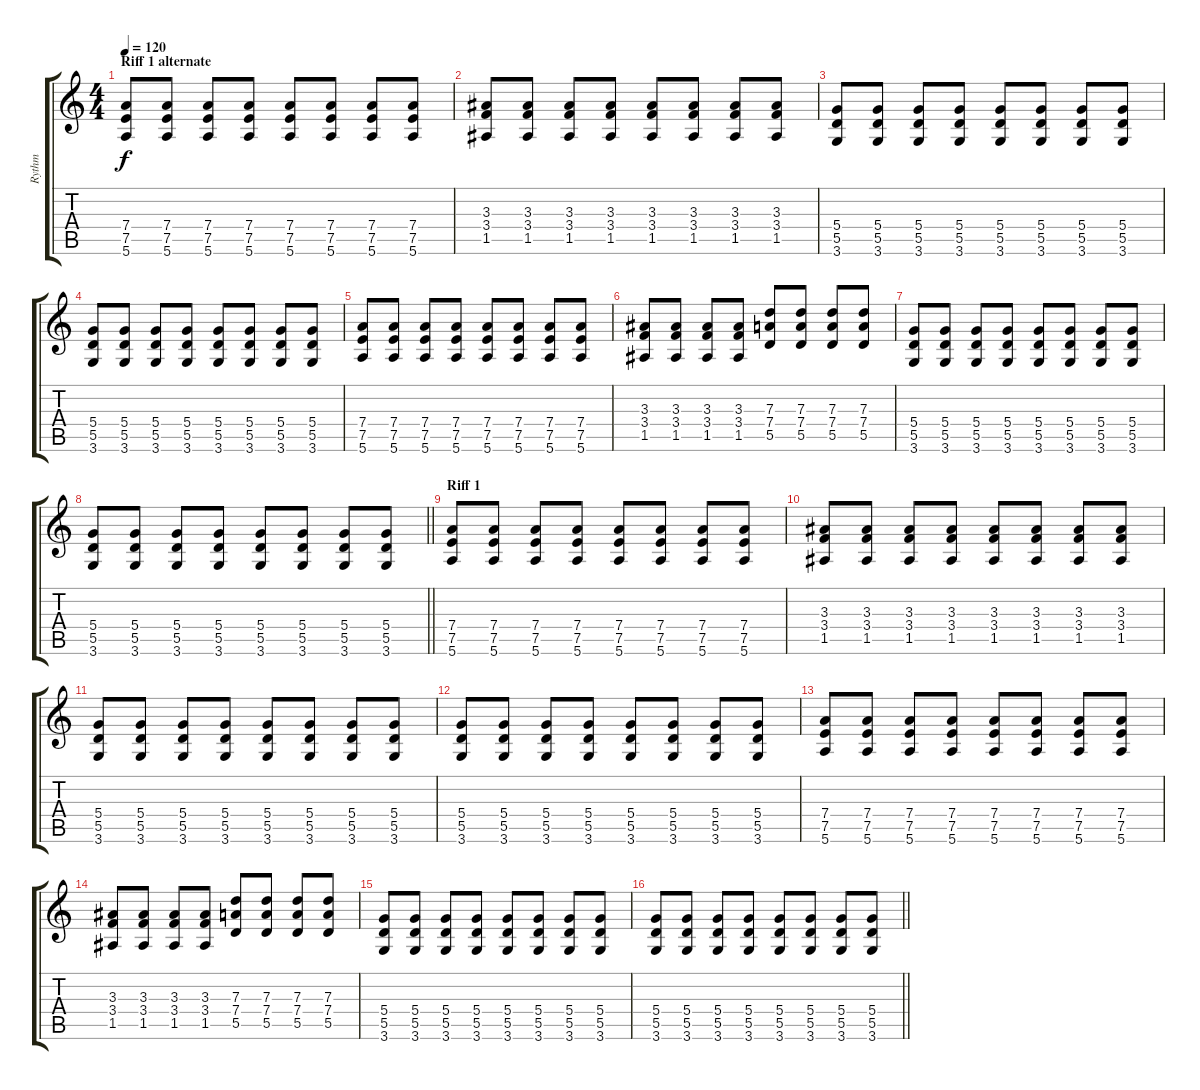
\track ("Rythm" "Rythm") {instrument distortionguitar}
\staff {score tabs}
\tuning (E4 B3 G3 D3 A2 E2) {hide}
\ts (4 4)
\section ("" "Riff 1 alternate")
\tempo 120
\clef g2
\ks c
(7.4 7.5 5.6).8{dy f} (7.4 7.5 5.6).8 (7.4 7.5 5.6).8 (7.4 7.5 5.6).8 (7.4 7.5 5.6).8 (7.4 7.5 5.6).8 (7.4 7.5 5.6).8 (7.4 7.5 5.6).8 |
(3.3 3.4 1.5).8 (3.3 3.4 1.5).8 (3.3 3.4 1.5).8 (3.3 3.4 1.5).8 (3.3 3.4 1.5).8 (3.3 3.4 1.5).8 (3.3 3.4 1.5).8 (3.3 3.4 1.5).8 |
(5.4 5.5 3.6).8 (5.4 5.5 3.6).8 (5.4 5.5 3.6).8 (5.4 5.5 3.6).8 (5.4 5.5 3.6).8 (5.4 5.5 3.6).8 (5.4 5.5 3.6).8 (5.4 5.5 3.6).8 |
(5.4 5.5 3.6).8 (5.4 5.5 3.6).8 (5.4 5.5 3.6).8 (5.4 5.5 3.6).8 (5.4 5.5 3.6).8 (5.4 5.5 3.6).8 (5.4 5.5 3.6).8 (5.4 5.5 3.6).8 |
(7.4 7.5 5.6).8 (7.4 7.5 5.6).8 (7.4 7.5 5.6).8 (7.4 7.5 5.6).8 (7.4 7.5 5.6).8 (7.4 7.5 5.6).8 (7.4 7.5 5.6).8 (7.4 7.5 5.6).8 |
(3.3 3.4 1.5).8 (3.3 3.4 1.5).8 (3.3 3.4 1.5).8 (3.3 3.4 1.5).8 (7.3 7.4 5.5).8 (7.3 7.4 5.5).8 (7.3 7.4 5.5).8 (7.3 7.4 5.5).8 |
(5.4 5.5 3.6).8 (5.4 5.5 3.6).8 (5.4 5.5 3.6).8 (5.4 5.5 3.6).8 (5.4 5.5 3.6).8 (5.4 5.5 3.6).8 (5.4 5.5 3.6).8 (5.4 5.5 3.6).8 |
\barLineRight lightlight
(5.4 5.5 3.6).8 (5.4 5.5 3.6).8 (5.4 5.5 3.6).8 (5.4 5.5 3.6).8 (5.4 5.5 3.6).8 (5.4 5.5 3.6).8 (5.4 5.5 3.6).8 (5.4 5.5 3.6).8 |
\section ("" "Riff 1")
(7.4 7.5 5.6).8 (7.4 7.5 5.6).8 (7.4 7.5 5.6).8 (7.4 7.5 5.6).8 (7.4 7.5 5.6).8 (7.4 7.5 5.6).8 (7.4 7.5 5.6).8 (7.4 7.5 5.6).8 |
(3.3 3.4 1.5).8 (3.3 3.4 1.5).8 (3.3 3.4 1.5).8 (3.3 3.4 1.5).8 (3.3 3.4 1.5).8 (3.3 3.4 1.5).8 (3.3 3.4 1.5).8 (3.3 3.4 1.5).8 |
(5.4 5.5 3.6).8 (5.4 5.5 3.6).8 (5.4 5.5 3.6).8 (5.4 5.5 3.6).8 (5.4 5.5 3.6).8 (5.4 5.5 3.6).8 (5.4 5.5 3.6).8 (5.4 5.5 3.6).8 |
(5.4 5.5 3.6).8 (5.4 5.5 3.6).8 (5.4 5.5 3.6).8 (5.4 5.5 3.6).8 (5.4 5.5 3.6).8 (5.4 5.5 3.6).8 (5.4 5.5 3.6).8 (5.4 5.5 3.6).8 |
(7.4 7.5 5.6).8 (7.4 7.5 5.6).8 (7.4 7.5 5.6).8 (7.4 7.5 5.6).8 (7.4 7.5 5.6).8 (7.4 7.5 5.6).8 (7.4 7.5 5.6).8 (7.4 7.5 5.6).8 |
(3.3 3.4 1.5).8 (3.3 3.4 1.5).8 (3.3 3.4 1.5).8 (3.3 3.4 1.5).8 (7.3 7.4 5.5).8 (7.3 7.4 5.5).8 (7.3 7.4 5.5).8 (7.3 7.4 5.5).8 |
(5.4 5.5 3.6).8 (5.4 5.5 3.6).8 (5.4 5.5 3.6).8 (5.4 5.5 3.6).8 (5.4 5.5 3.6).8 (5.4 5.5 3.6).8 (5.4 5.5 3.6).8 (5.4 5.5 3.6).8 |
\barLineRight lightlight
(5.4 5.5 3.6).8 (5.4 5.5 3.6).8 (5.4 5.5 3.6).8 (5.4 5.5 3.6).8 (5.4 5.5 3.6).8 (5.4 5.5 3.6).8 (5.4 5.5 3.6).8 (5.4 5.5 3.6).8
